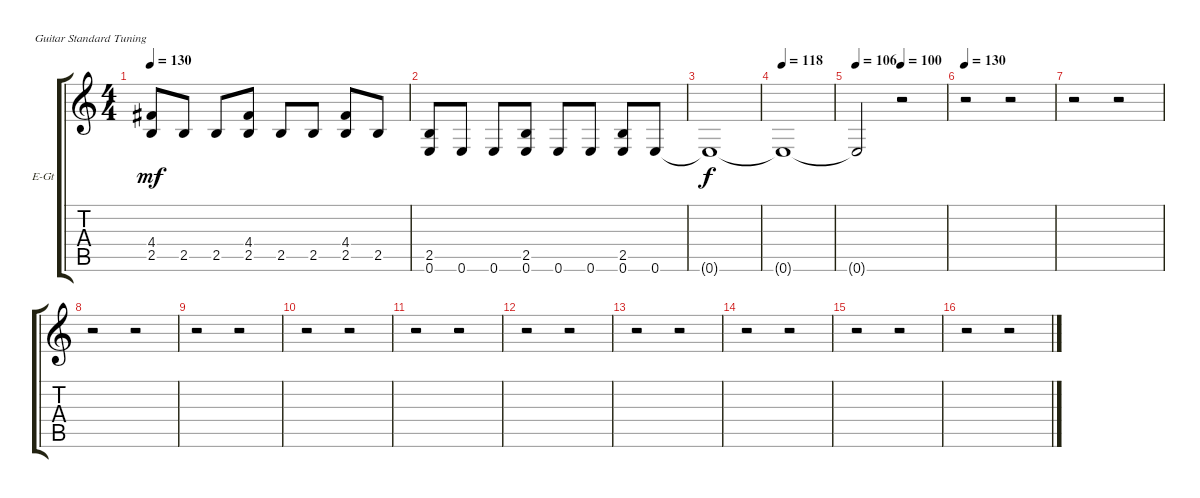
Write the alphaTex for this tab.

\bracketExtendMode groupsimilarinstruments
\firstSystemTrackNameOrientation horizontal
\otherSystemsTrackNameOrientation horizontal
\track ("Guitar - Pavel Bushuev" "E-Gt") {instrument distortionguitar}
\staff {score tabs}
\tuning (E4 B3 G3 D3 A2 E2)
\ts (4 4)
\tempo 130
\clef g2
\ks c
(4.4 2.5).8{dy mf} 2.5.8 2.5.8 (4.4 2.5).8 2.5.8 2.5.8 (4.4 2.5).8 2.5.8 |
(2.5 0.6).8 0.6.8 0.6.8 (2.5 0.6).8 0.6.8 0.6.8 (2.5 0.6).8 0.6.8 |
0.6{t}.1{dy f} |
\tempo 118
0.6{t}.1 |
\tempo 106
\tempo (100 0.5)
0.6{t}.2 r.2 |
\tempo 130
r.2 r.2 |
r.2 r.2 |
r.2 r.2 |
r.2 r.2 |
r.2 r.2 |
r.2 r.2 |
r.2 r.2 |
r.2 r.2 |
r.2 r.2 |
r.2 r.2 |
r.2 r.2
